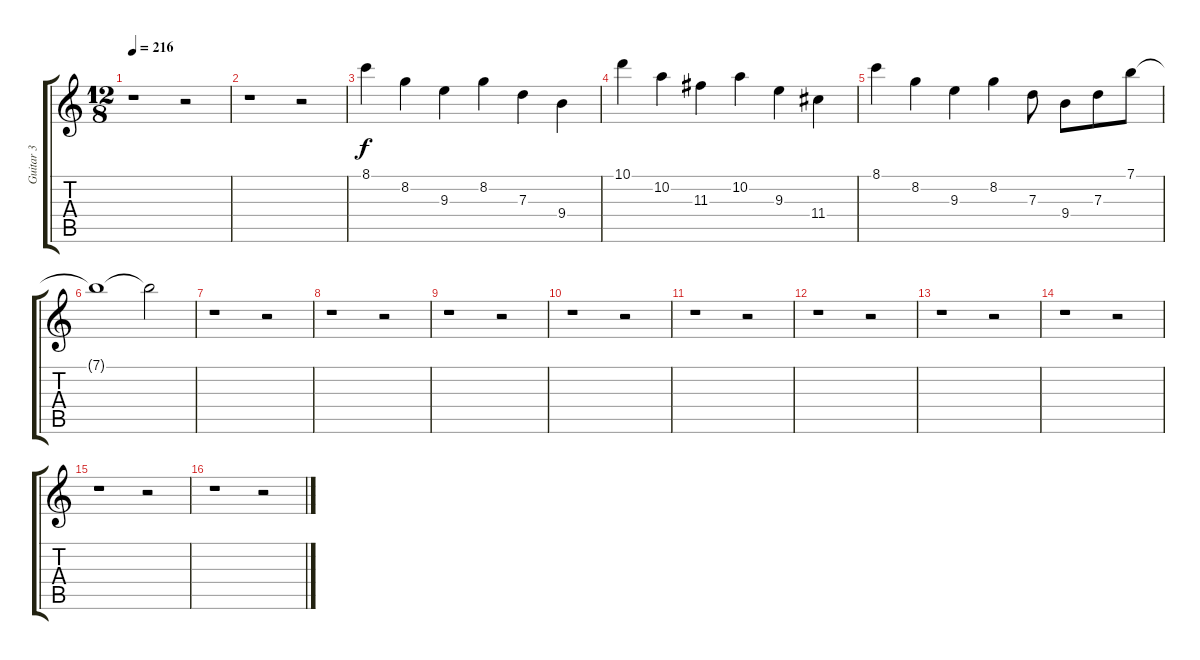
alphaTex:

\track ("Guitar 3" "Guitar 3") {instrument overdrivenguitar}
\staff {score tabs}
\tuning (E4 B3 G3 D3 A2 E2) {hide}
\ts (12 8)
\tempo 216
\clef g2
\ks c
r.1{dy f} r.2 |
r.1 r.2 |
8.1.4 8.2.4 9.3.4 8.2.4 7.3.4 9.4.4 |
10.1.4 10.2.4 11.3.4 10.2.4 9.3.4 11.4.4 |
8.1.4 8.2.4 9.3.4 8.2.4 7.3.8 9.4.8 7.3.8 7.1.8 |
7.1{t}.1 7.1{t}.2 |
r.1 r.2 |
r.1 r.2 |
r.1 r.2 |
r.1 r.2 |
r.1 r.2 |
r.1 r.2 |
r.1 r.2 |
r.1 r.2 |
r.1 r.2 |
r.1 r.2
